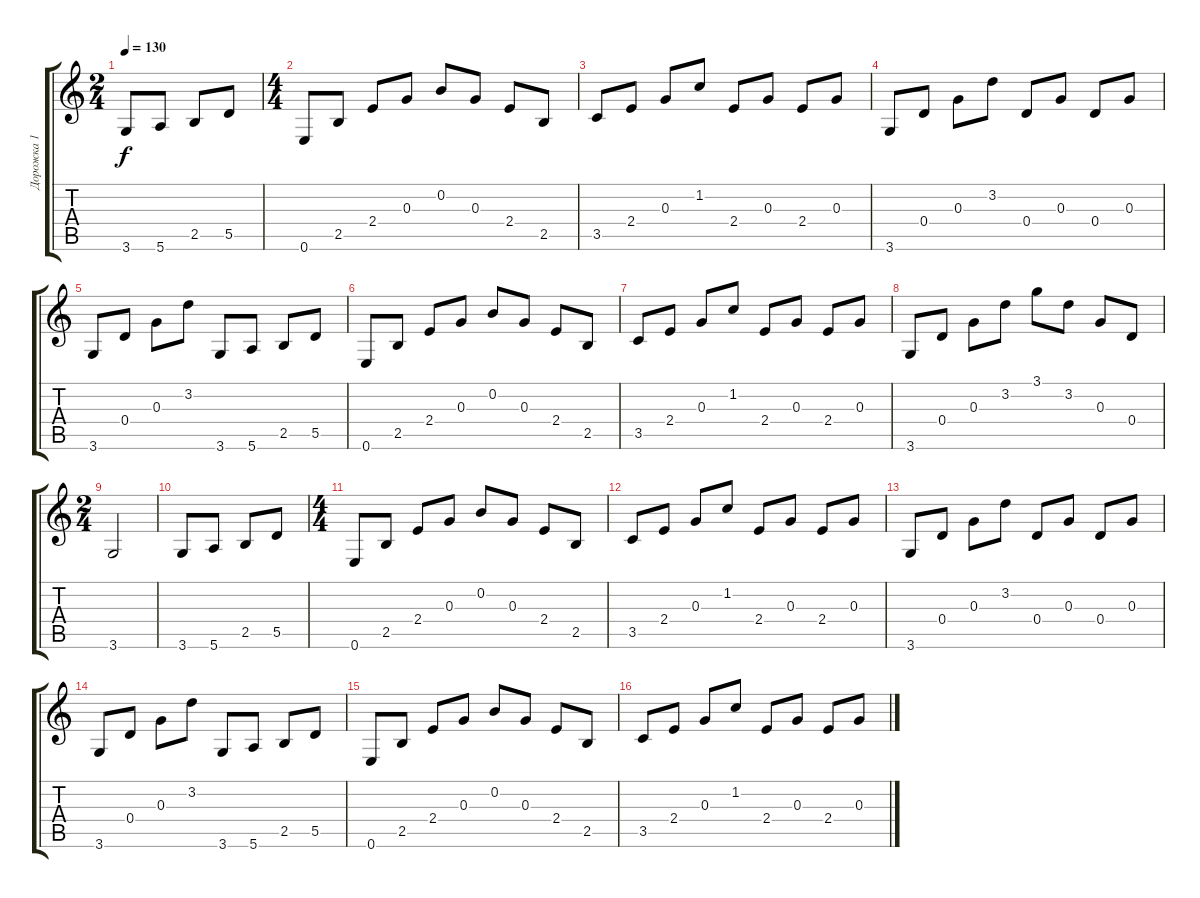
\track ("Дорожка 1" "Дорожка 1") {instrument acousticguitarsteel}
\staff {score tabs}
\tuning (E4 B3 G3 D3 A2 E2) {hide}
\ts (2 4)
\tempo 130
\clef g2
\ks c
3.6.8{dy f instrument acousticguitarsteel} 5.6.8 2.5.8 5.5.8 |
\ts (4 4)
0.6.8 2.5.8 2.4.8 0.3.8 0.2.8 0.3.8 2.4.8 2.5.8 |
3.5.8 2.4.8 0.3.8 1.2.8 2.4.8 0.3.8 2.4.8 0.3.8 |
3.6.8 0.4.8 0.3.8 3.2.8 0.4.8 0.3.8 0.4.8 0.3.8 |
3.6.8 0.4.8 0.3.8 3.2.8 3.6.8 5.6.8 2.5.8 5.5.8 |
0.6.8 2.5.8 2.4.8 0.3.8 0.2.8 0.3.8 2.4.8 2.5.8 |
3.5.8 2.4.8 0.3.8 1.2.8 2.4.8 0.3.8 2.4.8 0.3.8 |
3.6.8 0.4.8 0.3.8 3.2.8 3.1.8 3.2.8 0.3.8 0.4.8 |
\ts (2 4)
3.6.2 |
3.6.8 5.6.8 2.5.8 5.5.8 |
\ts (4 4)
0.6.8 2.5.8 2.4.8 0.3.8 0.2.8 0.3.8 2.4.8 2.5.8 |
3.5.8 2.4.8 0.3.8 1.2.8 2.4.8 0.3.8 2.4.8 0.3.8 |
3.6.8 0.4.8 0.3.8 3.2.8 0.4.8 0.3.8 0.4.8 0.3.8 |
3.6.8 0.4.8 0.3.8 3.2.8 3.6.8 5.6.8 2.5.8 5.5.8 |
0.6.8 2.5.8 2.4.8 0.3.8 0.2.8 0.3.8 2.4.8 2.5.8 |
3.5.8 2.4.8 0.3.8 1.2.8 2.4.8 0.3.8 2.4.8 0.3.8
